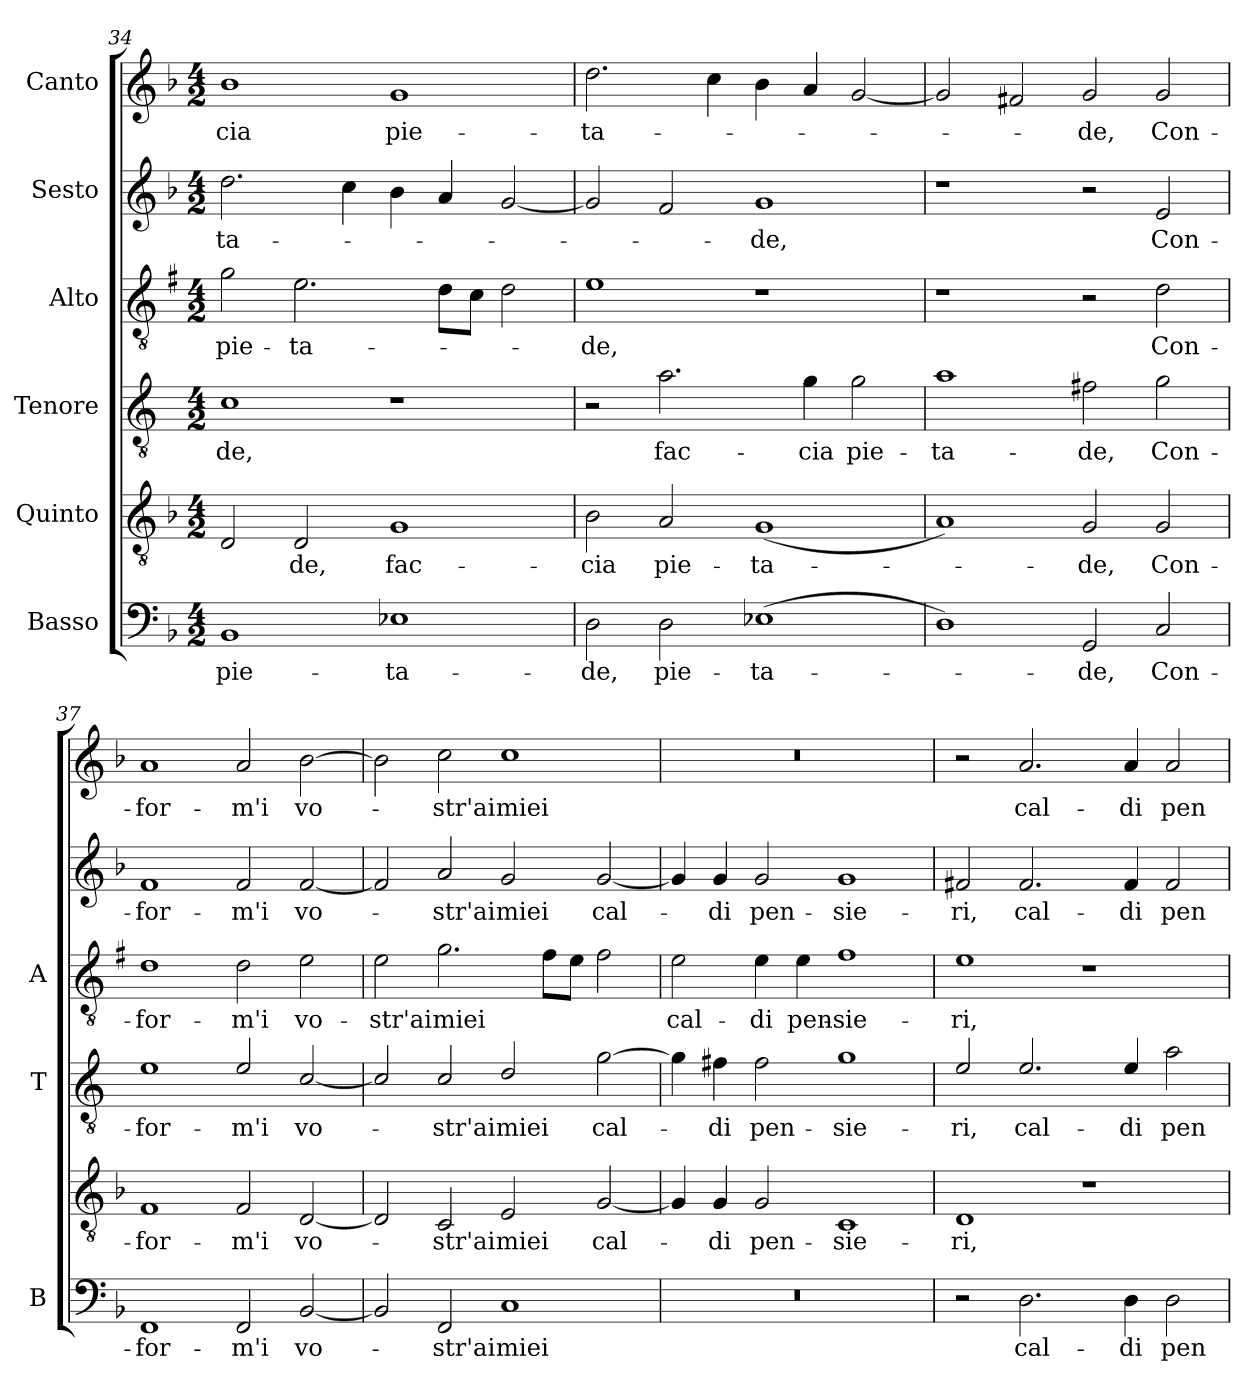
**kern	**text	**kern	**text	**kern	**text	**kern	**text	**kern	**text	**kern	**text
*part6	*part6	*part5	*part5	*part4	*part4	*part3	*part3	*part2	*part2	*part1	*part1
*staff6	*staff6	*staff5	*staff5	*staff4	*staff4	*staff3	*staff3	*staff2	*staff2	*staff1	*staff1
*I"Basso	*	*I"Quinto	*	*I"Tenore	*	*I"Alto	*	*I"Sesto	*	*I"Canto	*
*I'B	*	*	*	*I'T	*	*I'A	*	*	*	*	*
*clefF4	*	*clefGv2	*	*clefGv2	*	*clefGv2	*	*clefG2	*	*clefG2	*
*	*	*	*	*ITrd4c7	*	*ITrd1c2	*	*	*	*	*
*k[b-]	*	*k[b-]	*	*k[b-]	*	*k[b-]	*	*k[b-]	*	*k[b-]	*
*F:	*	*F:	*	*F:	*	*F:	*	*F:	*	*F:	*
*M4/2	*	*M4/2	*	*M4/2	*	*M4/2	*	*M4/2	*	*M4/2	*
=34	=34	=34	=34	=34	=34	=34	=34	=34	=34	=34	=34
!	!LO:LY:b	!	!	!	!LO:LY:b	!	!LO:LY:b	!	!LO:LY:b	!	!LO:LY:b
1BB-	pie-	2D/	.	1F	-de,	2f\	pie-	2.dd\	-ta-	1b-	-cia
!	!	!	!LO:LY:b	!	!	!	!LO:LY:b	!	!	!	!
.	.	2D/	-de,	.	.	2.d\	-ta-	.	.	.	.
.	.	.	.	.	.	.	.	4cc\	.	.	.
!	!LO:LY:b	!	!LO:LY:b	!	!	!	!	!	!	!	!LO:LY:b
1E-X	-ta-	1G	fac-	1r	.	.	.	4b-\	.	1g	pie-
.	.	.	.	.	.	8c\L	.	4a/	.	.	.
.	.	.	.	.	.	8B-\J	.	.	.	.	.
.	.	.	.	.	.	2c\	.	[2g/	.	.	.
!!LO:PB:g=z
=35	=35	=35	=35	=35	=35	=35	=35	=35	=35	=35	=35
!	!LO:LY:b	!	!LO:LY:b	!	!	!	!LO:LY:b	!	!	!	!LO:LY:b
2D\	-de,	2B-\	-cia	2r	.	1d	-de,	2g/]	.	2.dd\	-ta-
!	!LO:LY:b	!	!LO:LY:b	!	!LO:LY:b	!	!	!	!	!	!
2D\	pie-	2A/	pie-	2.d\	fac-	.	.	2f/	.	.	.
.	.	.	.	.	.	.	.	.	.	4cc\	.
!	!LO:LY:b	!	!LO:LY:b	!	!	!	!	!	!LO:LY:b	!	!
(>1E-X	-ta-	(<1G	-ta-	.	.	1r	.	1g	-de,	4b-\	.
!	!	!	!	!	!LO:LY:b	!	!	!	!	!	!
.	.	.	.	4c\	-cia	.	.	.	.	4a/	.
!	!	!	!	!	!LO:LY:b	!	!	!	!	!	!
.	.	.	.	2c\	pie-	.	.	.	.	[2g/	.
=36	=36	=36	=36	=36	=36	=36	=36	=36	=36	=36	=36
!	!	!	!	!	!LO:LY:b	!	!	!	!	!	!
1D)	.	1A)	.	1d	-ta-	1r	.	1r	.	2g/]	.
.	.	.	.	.	.	.	.	.	.	2f#X/	.
!	!LO:LY:b	!	!LO:LY:b	!	!LO:LY:b	!	!	!	!	!	!LO:LY:b
2GG/	-de,	2G/	-de,	2Bn\	-de,	2r	.	2r	.	2g/	-de,
!	!LO:LY:b	!	!LO:LY:b	!	!LO:LY:b	!	!LO:LY:b	!	!LO:LY:b	!	!LO:LY:b
2C/	Con-	2G/	Con-	2c\	Con-	2c\	Con-	2e/	Con-	2g/	Con-
=37	=37	=37	=37	=37	=37	=37	=37	=37	=37	=37	=37
!	!LO:LY:b	!	!LO:LY:b	!	!LO:LY:b	!	!LO:LY:b	!	!LO:LY:b	!	!LO:LY:b
1FF	-for-	1F	-for-	1A	-for-	1c	-for-	1f	-for-	1a	-for-
!	!LO:LY:b	!	!LO:LY:b	!	!LO:LY:b	!	!LO:LY:b	!	!LO:LY:b	!	!LO:LY:b
2FF/	-m'i	2F/	-m'i	2A/	-m'i	2c\	-m'i	2f/	-m'i	2a/	-m'i
!	!LO:LY:b	!	!LO:LY:b	!	!LO:LY:b	!	!LO:LY:b	!	!LO:LY:b	!	!LO:LY:b
[2BB-/	vo-	[2D/	vo-	[2F/	vo-	2d\	vo-	[2f/	vo-	[2b-\	vo-
=38	=38	=38	=38	=38	=38	=38	=38	=38	=38	=38	=38
!	!	!	!	!	!	!	!LO:LY:b	!	!	!	!
2BB-/]	.	2D/]	.	2F/]	.	2d\	-str'ai	2f/]	.	2b-\]	.
!	!LO:LY:b	!	!LO:LY:b	!	!LO:LY:b	!	!LO:LY:b	!	!LO:LY:b	!	!LO:LY:b
2FF/	-str'ai	2C/	-str'ai	2F/	-str'ai	2.f\	miei	2a/	-str'ai	2cc\	-str'ai
!	!LO:LY:b	!	!LO:LY:b	!	!LO:LY:b	!	!	!	!LO:LY:b	!	!LO:LY:b
1C	miei	2E/	miei	2G/	miei	.	.	2g/	miei	1cc	miei
.	.	.	.	.	.	8e\L	.	.	.	.	.
.	.	.	.	.	.	8d\J	.	.	.	.	.
!	!	!	!LO:LY:b	!	!LO:LY:b	!	!	!	!LO:LY:b	!	!
.	.	[2G/	cal-	[2c\	cal-	2e\	.	[2g/	cal-	.	.
=39	=39	=39	=39	=39	=39	=39	=39	=39	=39	=39	=39
!	!	!	!	!	!	!	!LO:LY:b	!	!	!	!
0r	.	4G/]	.	4c\]	.	2d\	cal-	4g/]	.	0r	.
!	!	!	!LO:LY:b	!	!LO:LY:b	!	!	!	!LO:LY:b	!	!
.	.	4G/	-di	4Bn\	-di	.	.	4g/	-di	.	.
!	!	!	!LO:LY:b	!	!LO:LY:b	!	!LO:LY:b	!	!LO:LY:b	!	!
.	.	2G/	pen-	2B\	pen-	4d\	-di	2g/	pen-	.	.
!	!	!	!	!	!	!	!LO:LY:b	!	!	!	!
.	.	.	.	.	.	4d\	pen-	.	.	.	.
!	!	!	!LO:LY:b	!	!LO:LY:b	!	!LO:LY:b	!	!LO:LY:b	!	!
.	.	1C	-sie-	1c	-sie-	1e	-sie-	1g	-sie-	.	.
!!LO:LB:g=z
=40	=40	=40	=40	=40	=40	=40	=40	=40	=40	=40	=40
!	!	!	!LO:LY:b	!	!LO:LY:b	!	!LO:LY:b	!	!LO:LY:b	!	!
2r	.	1D	-ri,	2A/	-ri,	1d	-ri,	2f#X/	-ri,	2r	.
!	!LO:LY:b	!	!	!	!LO:LY:b	!	!	!	!LO:LY:b	!	!LO:LY:b
2.D\	cal-	.	.	2.A/	cal-	.	.	2.f#/	cal-	2.a/	cal-
.	.	1r	.	.	.	1r	.	.	.	.	.
!	!LO:LY:b	!	!	!	!LO:LY:b	!	!	!	!LO:LY:b	!	!LO:LY:b
4D\	-di	.	.	4A/	-di	.	.	4f#/	-di	4a/	-di
!	!LO:LY:b	!	!	!	!LO:LY:b	!	!	!	!LO:LY:b	!	!LO:LY:b
2D\	pen-	.	.	2d\	pen-	.	.	2f#/	pen-	2a/	pen-
=	=	=	=	=	=	=	=	=	=	=	=
*-	*-	*-	*-	*-	*-	*-	*-	*-	*-	*-	*-
